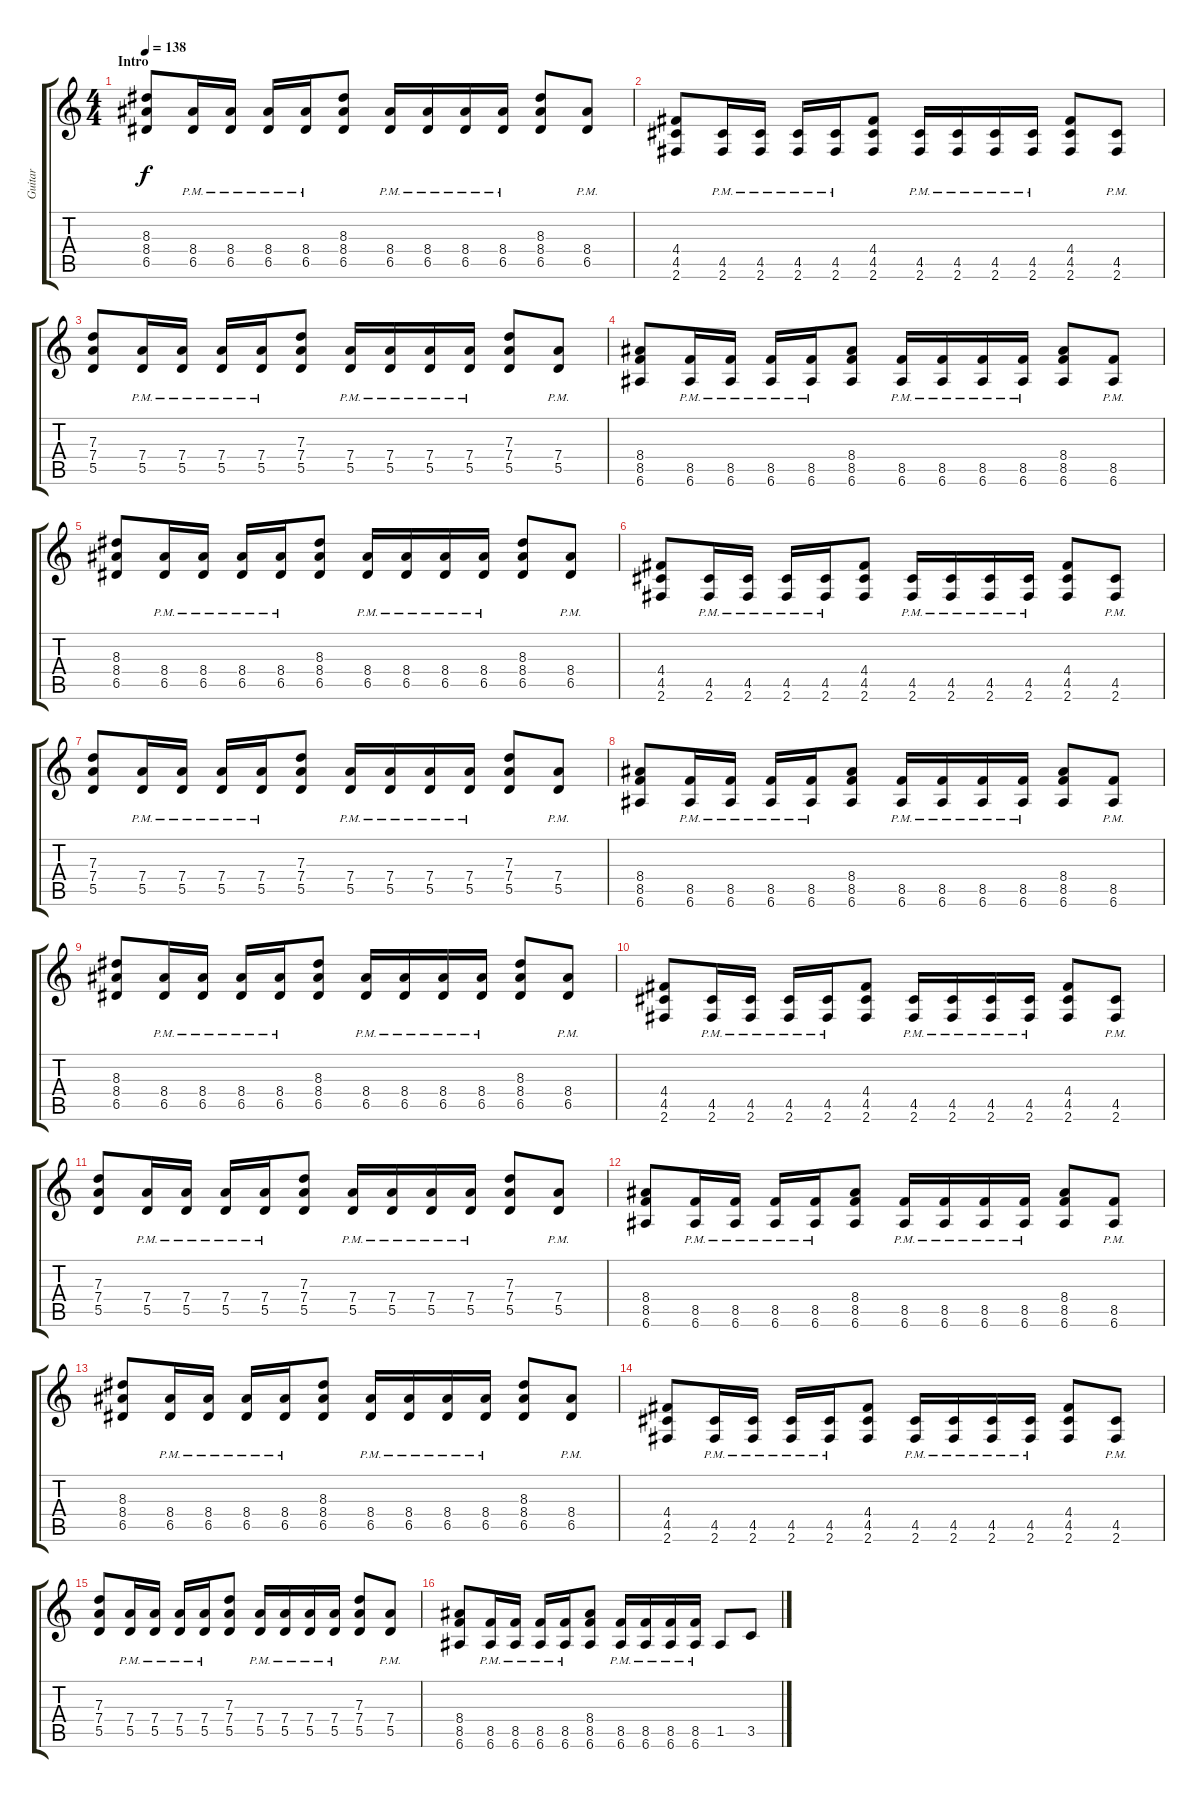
\track ("Guitar" "Guitar") {instrument distortionguitar}
\staff {score tabs}
\tuning (E4 B3 G3 D3 A2 E2) {hide}
\ts (4 4)
\section ("" "Intro ")
\tempo 138
\clef g2
\ks c
(8.3 8.4 6.5).8{dy f instrument distortionguitar} (8.4{pm} 6.5{pm}).16 (8.4{pm} 6.5{pm}).16 (8.4{pm} 6.5{pm}).16 (8.4{pm} 6.5{pm}).16 (8.3 8.4 6.5).8 (8.4{pm} 6.5{pm}).16 (8.4{pm} 6.5{pm}).16 (8.4{pm} 6.5{pm}).16 (8.4{pm} 6.5{pm}).16 (8.3 8.4 6.5).8 (8.4{pm} 6.5{pm}).8 |
(4.4 4.5 2.6).8 (4.5{pm} 2.6{pm}).16 (4.5{pm} 2.6{pm}).16 (4.5{pm} 2.6{pm}).16 (4.5{pm} 2.6{pm}).16 (4.4 4.5 2.6).8 (4.5{pm} 2.6{pm}).16 (4.5{pm} 2.6{pm}).16 (4.5{pm} 2.6{pm}).16 (4.5{pm} 2.6{pm}).16 (4.4 4.5 2.6).8 (4.5{pm} 2.6{pm}).8 |
(7.3 7.4 5.5).8 (7.4{pm} 5.5{pm}).16 (7.4{pm} 5.5{pm}).16 (7.4{pm} 5.5{pm}).16 (7.4{pm} 5.5{pm}).16 (7.3 7.4 5.5).8 (7.4{pm} 5.5{pm}).16 (7.4{pm} 5.5{pm}).16 (7.4{pm} 5.5{pm}).16 (7.4{pm} 5.5{pm}).16 (7.3 7.4 5.5).8 (7.4{pm} 5.5{pm}).8 |
(8.4 8.5 6.6).8 (8.5{pm} 6.6{pm}).16 (8.5{pm} 6.6{pm}).16 (8.5{pm} 6.6{pm}).16 (8.5{pm} 6.6{pm}).16 (8.4 8.5 6.6).8 (8.5{pm} 6.6{pm}).16 (8.5{pm} 6.6{pm}).16 (8.5{pm} 6.6{pm}).16 (8.5{pm} 6.6{pm}).16 (8.4 8.5 6.6).8 (8.5{pm} 6.6{pm}).8 |
(8.3 8.4 6.5).8 (8.4{pm} 6.5{pm}).16 (8.4{pm} 6.5{pm}).16 (8.4{pm} 6.5{pm}).16 (8.4{pm} 6.5{pm}).16 (8.3 8.4 6.5).8 (8.4{pm} 6.5{pm}).16 (8.4{pm} 6.5{pm}).16 (8.4{pm} 6.5{pm}).16 (8.4{pm} 6.5{pm}).16 (8.3 8.4 6.5).8 (8.4{pm} 6.5{pm}).8 |
(4.4 4.5 2.6).8 (4.5{pm} 2.6{pm}).16 (4.5{pm} 2.6{pm}).16 (4.5{pm} 2.6{pm}).16 (4.5{pm} 2.6{pm}).16 (4.4 4.5 2.6).8 (4.5{pm} 2.6{pm}).16 (4.5{pm} 2.6{pm}).16 (4.5{pm} 2.6{pm}).16 (4.5{pm} 2.6{pm}).16 (4.4 4.5 2.6).8 (4.5{pm} 2.6{pm}).8 |
(7.3 7.4 5.5).8 (7.4{pm} 5.5{pm}).16 (7.4{pm} 5.5{pm}).16 (7.4{pm} 5.5{pm}).16 (7.4{pm} 5.5{pm}).16 (7.3 7.4 5.5).8 (7.4{pm} 5.5{pm}).16 (7.4{pm} 5.5{pm}).16 (7.4{pm} 5.5{pm}).16 (7.4{pm} 5.5{pm}).16 (7.3 7.4 5.5).8 (7.4{pm} 5.5{pm}).8 |
(8.4 8.5 6.6).8 (8.5{pm} 6.6{pm}).16 (8.5{pm} 6.6{pm}).16 (8.5{pm} 6.6{pm}).16 (8.5{pm} 6.6{pm}).16 (8.4 8.5 6.6).8 (8.5{pm} 6.6{pm}).16 (8.5{pm} 6.6{pm}).16 (8.5{pm} 6.6{pm}).16 (8.5{pm} 6.6{pm}).16 (8.4 8.5 6.6).8 (8.5{pm} 6.6{pm}).8 |
(8.3 8.4 6.5).8 (8.4{pm} 6.5{pm}).16 (8.4{pm} 6.5{pm}).16 (8.4{pm} 6.5{pm}).16 (8.4{pm} 6.5{pm}).16 (8.3 8.4 6.5).8 (8.4{pm} 6.5{pm}).16 (8.4{pm} 6.5{pm}).16 (8.4{pm} 6.5{pm}).16 (8.4{pm} 6.5{pm}).16 (8.3 8.4 6.5).8 (8.4{pm} 6.5{pm}).8 |
(4.4 4.5 2.6).8 (4.5{pm} 2.6{pm}).16 (4.5{pm} 2.6{pm}).16 (4.5{pm} 2.6{pm}).16 (4.5{pm} 2.6{pm}).16 (4.4 4.5 2.6).8 (4.5{pm} 2.6{pm}).16 (4.5{pm} 2.6{pm}).16 (4.5{pm} 2.6{pm}).16 (4.5{pm} 2.6{pm}).16 (4.4 4.5 2.6).8 (4.5{pm} 2.6{pm}).8 |
(7.3 7.4 5.5).8 (7.4{pm} 5.5{pm}).16 (7.4{pm} 5.5{pm}).16 (7.4{pm} 5.5{pm}).16 (7.4{pm} 5.5{pm}).16 (7.3 7.4 5.5).8 (7.4{pm} 5.5{pm}).16 (7.4{pm} 5.5{pm}).16 (7.4{pm} 5.5{pm}).16 (7.4{pm} 5.5{pm}).16 (7.3 7.4 5.5).8 (7.4{pm} 5.5{pm}).8 |
(8.4 8.5 6.6).8 (8.5{pm} 6.6{pm}).16 (8.5{pm} 6.6{pm}).16 (8.5{pm} 6.6{pm}).16 (8.5{pm} 6.6{pm}).16 (8.4 8.5 6.6).8 (8.5{pm} 6.6{pm}).16 (8.5{pm} 6.6{pm}).16 (8.5{pm} 6.6{pm}).16 (8.5{pm} 6.6{pm}).16 (8.4 8.5 6.6).8 (8.5{pm} 6.6{pm}).8 |
(8.3 8.4 6.5).8 (8.4{pm} 6.5{pm}).16 (8.4{pm} 6.5{pm}).16 (8.4{pm} 6.5{pm}).16 (8.4{pm} 6.5{pm}).16 (8.3 8.4 6.5).8 (8.4{pm} 6.5{pm}).16 (8.4{pm} 6.5{pm}).16 (8.4{pm} 6.5{pm}).16 (8.4{pm} 6.5{pm}).16 (8.3 8.4 6.5).8 (8.4{pm} 6.5{pm}).8 |
(4.4 4.5 2.6).8 (4.5{pm} 2.6{pm}).16 (4.5{pm} 2.6{pm}).16 (4.5{pm} 2.6{pm}).16 (4.5{pm} 2.6{pm}).16 (4.4 4.5 2.6).8 (4.5{pm} 2.6{pm}).16 (4.5{pm} 2.6{pm}).16 (4.5{pm} 2.6{pm}).16 (4.5{pm} 2.6{pm}).16 (4.4 4.5 2.6).8 (4.5{pm} 2.6{pm}).8 |
(7.3 7.4 5.5).8 (7.4{pm} 5.5{pm}).16 (7.4{pm} 5.5{pm}).16 (7.4{pm} 5.5{pm}).16 (7.4{pm} 5.5{pm}).16 (7.3 7.4 5.5).8 (7.4{pm} 5.5{pm}).16 (7.4{pm} 5.5{pm}).16 (7.4{pm} 5.5{pm}).16 (7.4{pm} 5.5{pm}).16 (7.3 7.4 5.5).8 (7.4{pm} 5.5{pm}).8 |
(8.4 8.5 6.6).8 (8.5{pm} 6.6{pm}).16 (8.5{pm} 6.6{pm}).16 (8.5{pm} 6.6{pm}).16 (8.5{pm} 6.6{pm}).16 (8.4 8.5 6.6).8 (8.5{pm} 6.6{pm}).16 (8.5{pm} 6.6{pm}).16 (8.5{pm} 6.6{pm}).16 (8.5{pm} 6.6{pm}).16 1.5.8 3.5.8
